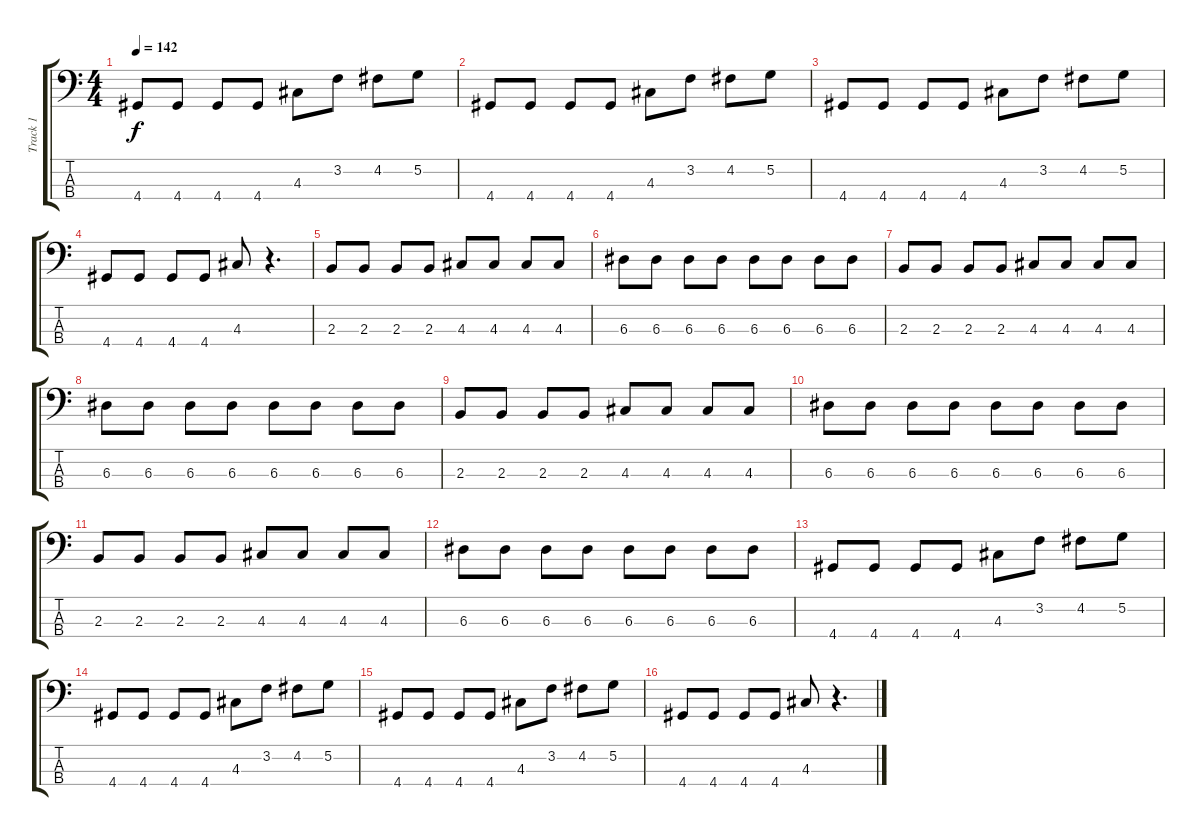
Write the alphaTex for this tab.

\track ("Track 1" "Track 1") {instrument electricbassfinger}
\staff {score tabs}
\tuning (G2 D2 A1 E1) {hide}
\ts (4 4)
\tempo 142
\clef f4
\ks c
4.4.8{dy f} 4.4.8 4.4.8 4.4.8 4.3.8 3.2.8 4.2.8 5.2.8 |
4.4.8 4.4.8 4.4.8 4.4.8 4.3.8 3.2.8 4.2.8 5.2.8 |
4.4.8 4.4.8 4.4.8 4.4.8 4.3.8 3.2.8 4.2.8 5.2.8 |
4.4.8 4.4.8 4.4.8 4.4.8 4.3.8 r.4{d} |
2.3.8 2.3.8 2.3.8 2.3.8 4.3.8 4.3.8 4.3.8 4.3.8 |
6.3.8 6.3.8 6.3.8 6.3.8 6.3.8 6.3.8 6.3.8 6.3.8 |
2.3.8 2.3.8 2.3.8 2.3.8 4.3.8 4.3.8 4.3.8 4.3.8 |
6.3.8 6.3.8 6.3.8 6.3.8 6.3.8 6.3.8 6.3.8 6.3.8 |
2.3.8 2.3.8 2.3.8 2.3.8 4.3.8 4.3.8 4.3.8 4.3.8 |
6.3.8 6.3.8 6.3.8 6.3.8 6.3.8 6.3.8 6.3.8 6.3.8 |
2.3.8 2.3.8 2.3.8 2.3.8 4.3.8 4.3.8 4.3.8 4.3.8 |
6.3.8 6.3.8 6.3.8 6.3.8 6.3.8 6.3.8 6.3.8 6.3.8 |
4.4.8 4.4.8 4.4.8 4.4.8 4.3.8 3.2.8 4.2.8 5.2.8 |
4.4.8 4.4.8 4.4.8 4.4.8 4.3.8 3.2.8 4.2.8 5.2.8 |
4.4.8 4.4.8 4.4.8 4.4.8 4.3.8 3.2.8 4.2.8 5.2.8 |
4.4.8 4.4.8 4.4.8 4.4.8 4.3.8 r.4{d}
